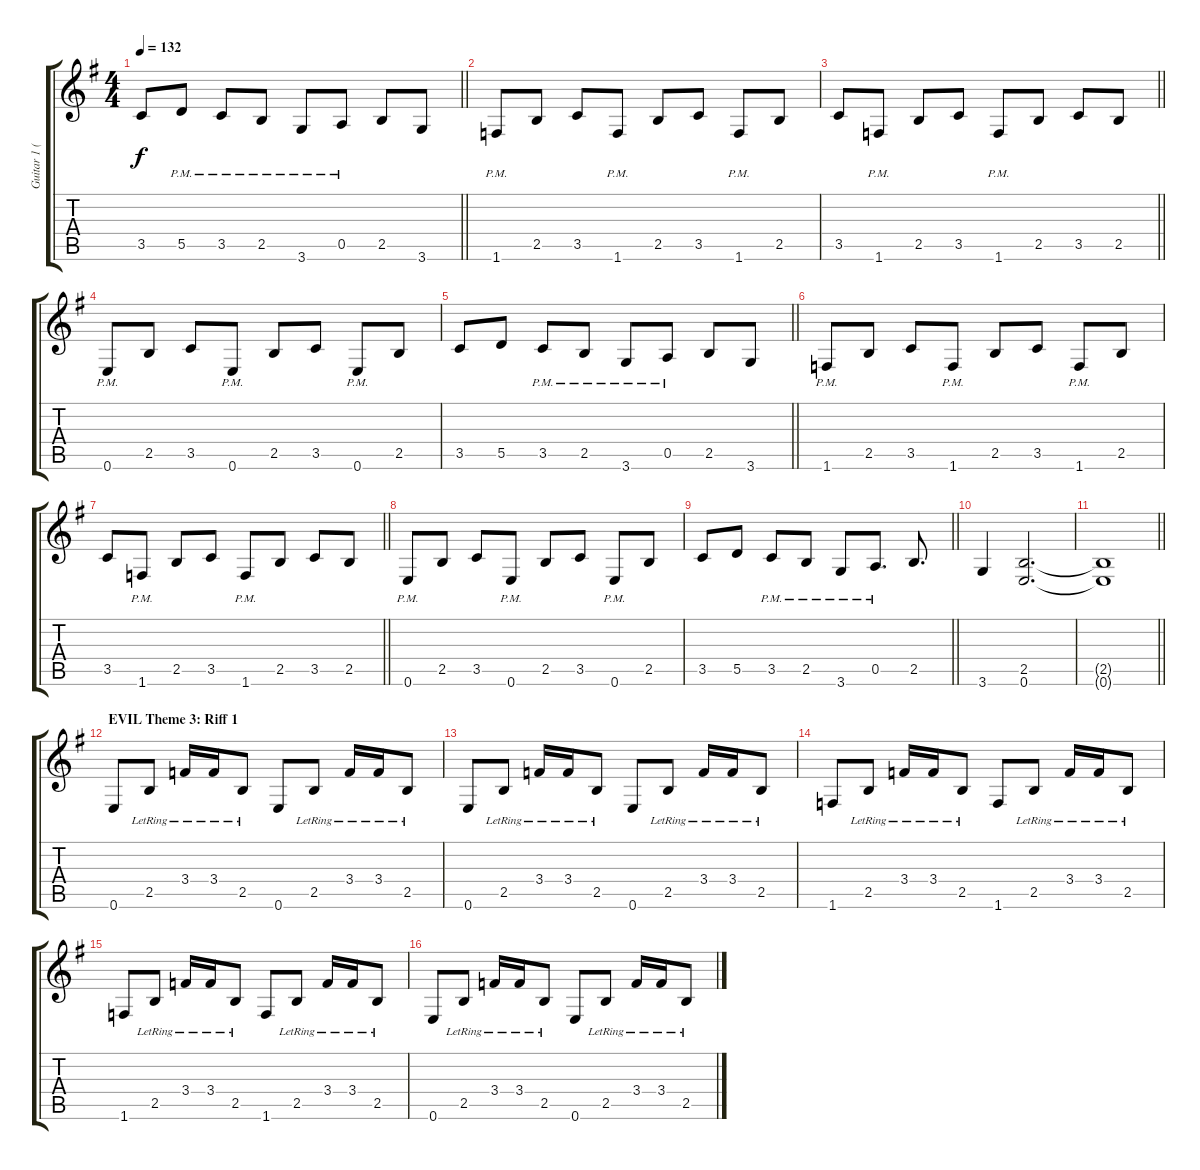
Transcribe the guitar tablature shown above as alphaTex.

\track ("Guitar 1 (RHYTHM)" "Guitar 1 (") {instrument overdrivenguitar}
\staff {score tabs}
\tuning (E4 B3 G3 D3 A2 E2) {hide}
\ts (4 4)
\tempo 132
\clef g2
\barLineRight lightlight
\ks g
3.5.8{dy f} 5.5{pm}.8 3.5{pm}.8 2.5{pm}.8 3.6{pm}.8 0.5{pm}.8 2.5.8 3.6.8 |
1.6{pm}.8 2.5.8 3.5.8 1.6{pm}.8 2.5.8 3.5.8 1.6{pm}.8 2.5.8 |
\barLineRight lightlight
3.5.8 1.6{pm}.8 2.5.8 3.5.8 1.6{pm}.8 2.5.8 3.5.8 2.5.8 |
0.6{pm}.8 2.5.8 3.5.8 0.6{pm}.8 2.5.8 3.5.8 0.6{pm}.8 2.5.8 |
\barLineRight lightlight
3.5.8 5.5.8 3.5{pm}.8 2.5{pm}.8 3.6{pm}.8 0.5{pm}.8 2.5.8 3.6.8 |
1.6{pm}.8 2.5.8 3.5.8 1.6{pm}.8 2.5.8 3.5.8 1.6{pm}.8 2.5.8 |
\barLineRight lightlight
3.5.8 1.6{pm}.8 2.5.8 3.5.8 1.6{pm}.8 2.5.8 3.5.8 2.5.8 |
0.6{pm}.8 2.5.8 3.5.8 0.6{pm}.8 2.5.8 3.5.8 0.6{pm}.8 2.5.8 |
\barLineRight lightlight
3.5.8 5.5.8 3.5{pm}.8 2.5{pm}.8 3.6{pm}.8 0.5{pm}.8{d} 2.5.8{d} |
3.6.4 (2.5 0.6).2{d} |
\barLineRight lightlight
(2.5{t} 0.6{t}).1 |
\section ("" "EVIL Theme 3: Riff 1")
0.6.8 2.5{lr}.8 3.4{lr}.16 3.4{lr}.16 2.5{lr}.8 0.6.8 2.5{lr}.8 3.4{lr}.16 3.4{lr}.16 2.5{lr}.8 |
0.6.8 2.5{lr}.8 3.4{lr}.16 3.4{lr}.16 2.5{lr}.8 0.6.8 2.5{lr}.8 3.4{lr}.16 3.4{lr}.16 2.5{lr}.8 |
1.6.8 2.5{lr}.8 3.4{lr}.16 3.4{lr}.16 2.5{lr}.8 1.6.8 2.5{lr}.8 3.4{lr}.16 3.4{lr}.16 2.5{lr}.8 |
1.6.8 2.5{lr}.8 3.4{lr}.16 3.4{lr}.16 2.5{lr}.8 1.6.8 2.5{lr}.8 3.4{lr}.16 3.4{lr}.16 2.5{lr}.8 |
0.6.8 2.5{lr}.8 3.4{lr}.16 3.4{lr}.16 2.5{lr}.8 0.6.8 2.5{lr}.8 3.4{lr}.16 3.4{lr}.16 2.5{lr}.8
